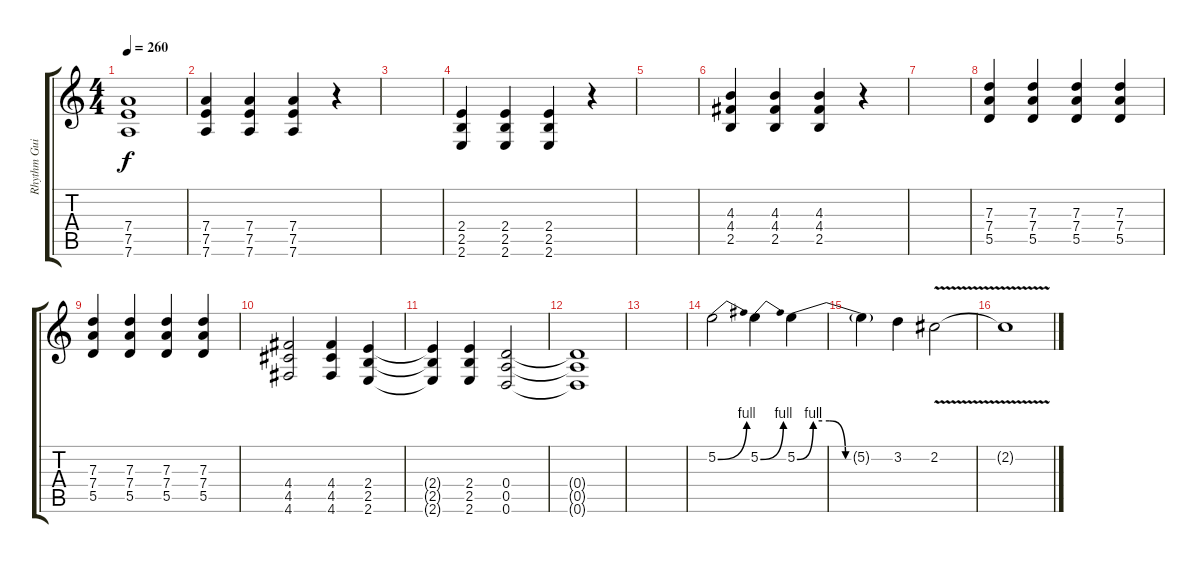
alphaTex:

\track ("Rhythm Guitar" "Rhythm Gui") {instrument overdrivenguitar}
\staff {score tabs}
\tuning (E4 B3 G3 D3 A2 D2) {hide}
\ts (4 4)
\tempo 260
\clef g2
\ks c
(7.4{t} 7.5{t} 7.6{t}).1{dy f} |
(7.4 7.5 7.6).4 (7.4 7.5 7.6).4 (7.4 7.5 7.6).4 r.4 |
|
(2.4 2.5 2.6).4 (2.4 2.5 2.6).4 (2.4 2.5 2.6).4 r.4 |
|
(4.3 4.4 2.5).4 (4.3 4.4 2.5).4 (4.3 4.4 2.5).4 r.4 |
|
(7.3 7.4 5.5).4 (7.3 7.4 5.5).4 (7.3 7.4 5.5).4 (7.3 7.4 5.5).4 |
(7.3 7.4 5.5).4 (7.3 7.4 5.5).4 (7.3 7.4 5.5).4 (7.3 7.4 5.5).4 |
(4.4 4.5 4.6).2{balance 0 instrument overdrivenguitar} (4.4 4.5 4.6).4 (2.4 2.5 2.6).4 |
(2.4{t} 2.5{t} 2.6{t}).4 (2.4 2.5 2.6).4 (0.4 0.5 0.6).2 |
(0.4{t} 0.5{t} 0.6{t}).1 |
|
5.2{be (bend 0 0 60 4)}.2 5.2{be (bend 0 0 60 4)}.4 5.2{be (custom 0 0 10 4 20 4 30 0 60 0)}.4 |
5.2{t}.4 3.2.4 2.2{v}.2 |
2.2{t}.1
